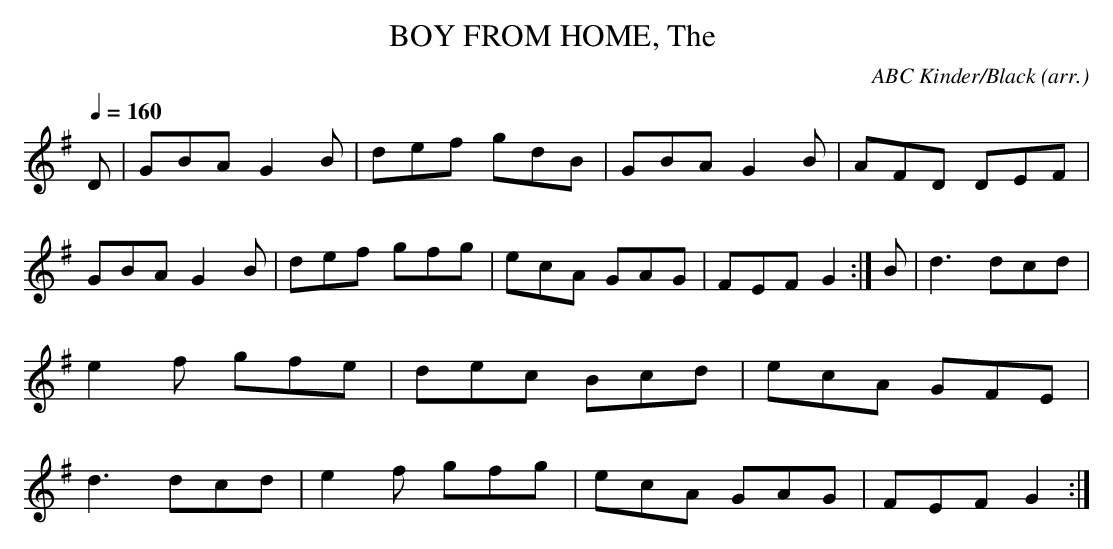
X:1
T:BOY FROM HOME, The \
C:ABC Kinder/Black (arr.)\
M:6/8\
L:1/8\
Q:1/4=160\
K:G\
D|GBA G2B|def gdB|GBA G2B|AFD DEF|\
GBA G2 B|def gfg|ecA GAG|FEF G2:|\
B|d3 dcd|e2f gfe|dec Bcd|ecA GFE|\
d3 dcd|e2f gfg|ecA GAG|FEF G2:|\
\
\
